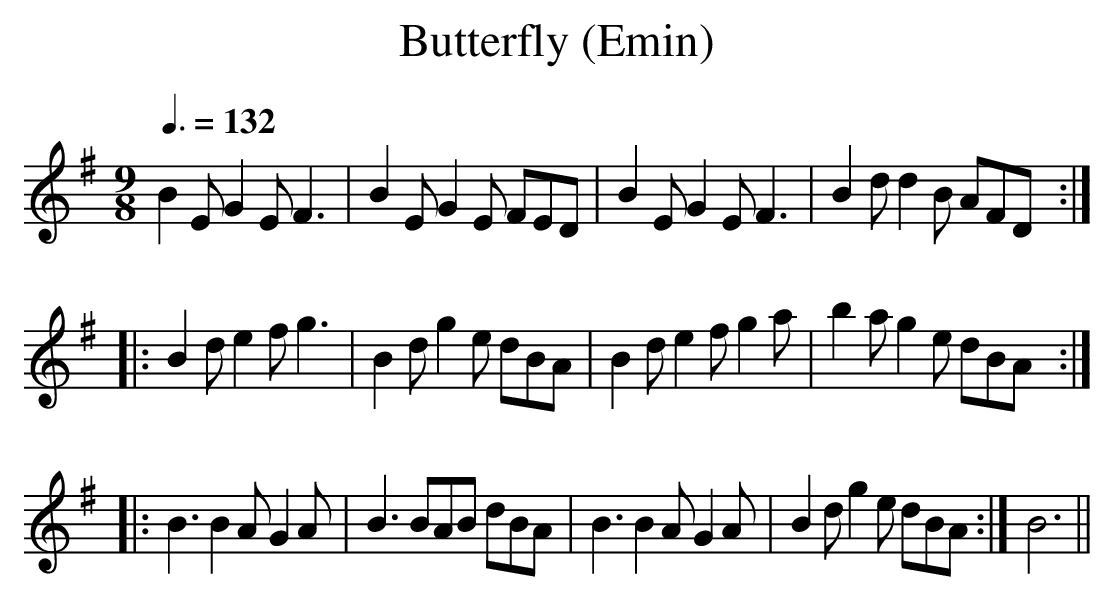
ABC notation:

X:1
T:Butterfly (Emin) %3
Q:3/8=132
M:9/8
L:1/8
K:Emin
B2E G2E F3|B2E G2E FED|B2E G2E F3|B2d d2B AFD:|
|:B2d e2f g3|B2d g2e dBA|B2d e2f g2a|b2a g2e dBA:|
|:B3 B2A G2A|B3 BAB dBA|B3 B2A G2A|B2d g2e dBA:|B6||
